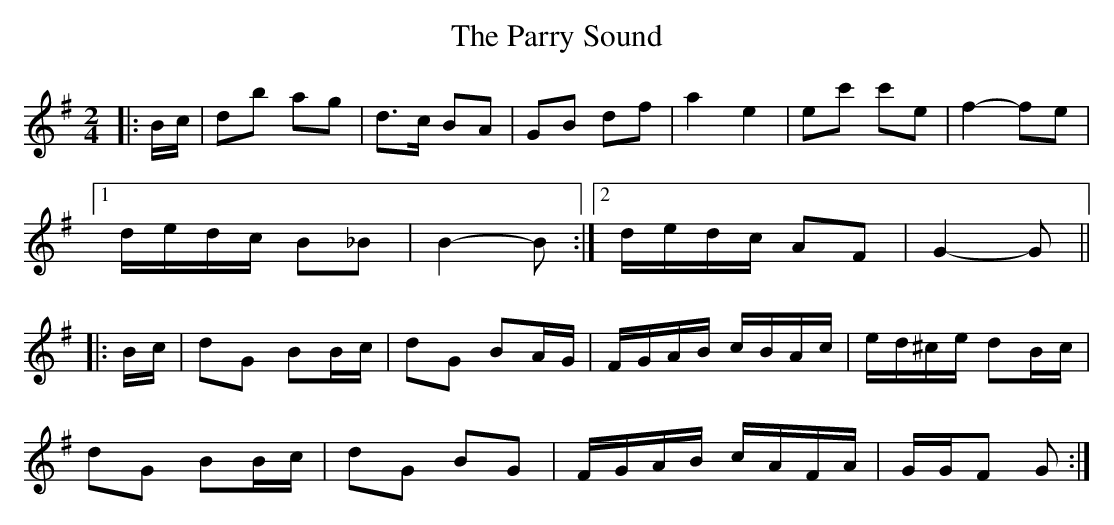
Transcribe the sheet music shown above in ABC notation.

X:1
T: The Parry Sound
M: 2/4
L: 1/8
K: Gmaj
|:B/c/|db ag|d>c BA|GB df|a2 e2|ec' c'e|f2- fe|
[1 d/e/d/c/ B_B|B2- B:|2 d/e/d/c/ AF|G2- G||
|:B/c/|dG BB/c/|dG BA/G/|F/G/A/B/ c/B/A/c/|e/d/^c/e/ dB/c/|
dG BB/c/|dG BG|F/G/A/B/ c/A/F/A/|G/G/F G:|
